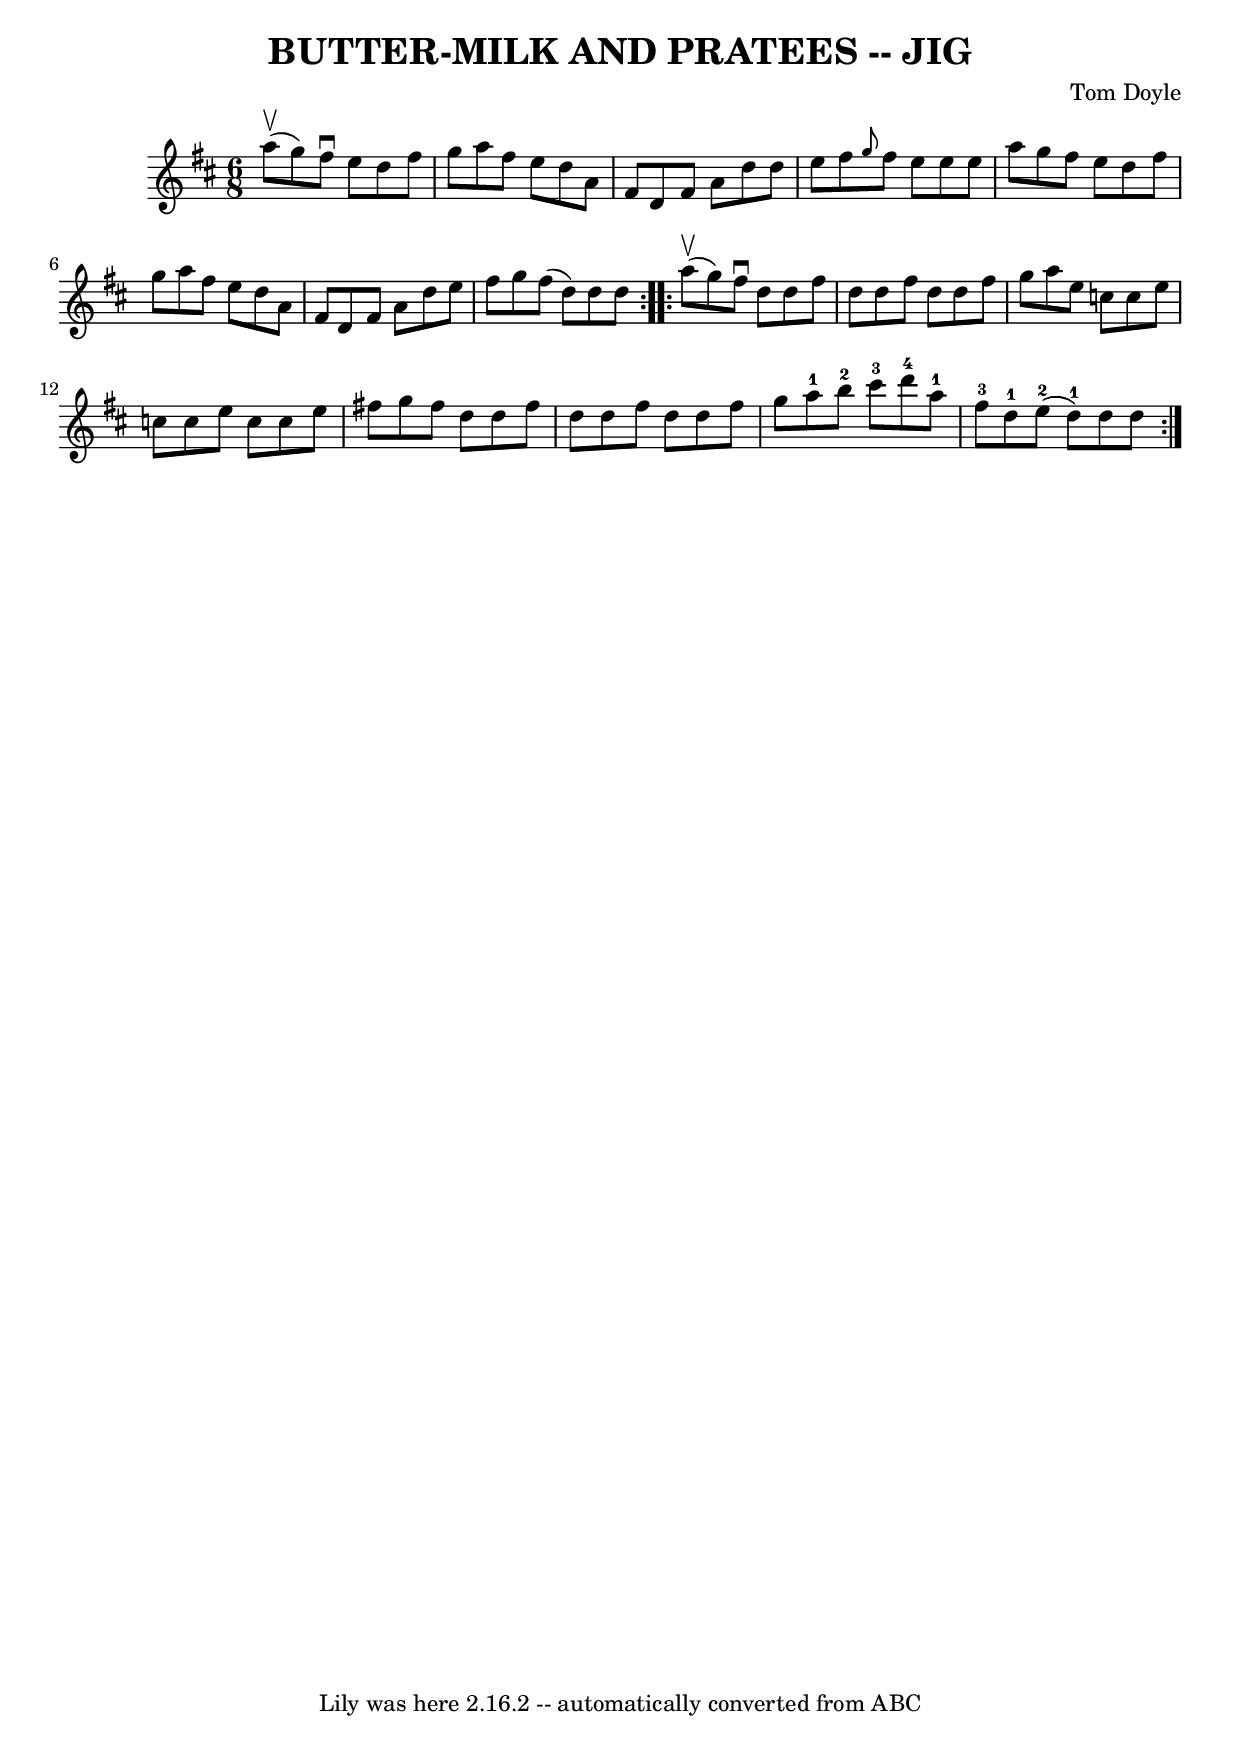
\version "2.16.2"
\include "Mammoth.ily"
\header {
  %% book = "Ryan's Mammoth Collection of Fiddle Tunes"
 composer = "Tom Doyle"
 crossRefNumber = "1"
 footnotes = ""
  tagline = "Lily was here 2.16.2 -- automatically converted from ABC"
  title = "BUTTER-MILK AND PRATEES -- JIG"

}
voicedefault =  {



  \repeat volta 2 {

    \time 6/8 
    \key d \major a''8 (^\upbow g''8)        |
 fs''8^\downbow e''8 d''8 fs''8 g''8 a''8    |
 fs''8 e''8 d''8 a'8 fs'8 d'8     |
 fs'8 a'8 d''8 d''8 e''8 fs''8     |
    \grace { g''8  
	   } fs''8 e''8 e''8 e''8 a''8 g''8    |  |
 fs''8 e''8 d''8 fs''8 g''8 a''8     |
 fs''8 e''8 d''8 a'8 fs'8 d'8     |
 fs'8 a'8 d''8 e''8 fs''8 g''8    |
 fs''8 (d''8) d''8 d''8    
  }     
  \repeat volta 2 { a''8 (^\upbow g''8 )        |
 fs''8^\downbow d''8 d''8 fs''8 d''8 d''8   |
 fs''8 d''8 d''8 fs''8 g''8 a''8    |
 e''8 c''8 c''8 e''8 c''8 c''8     |
 e''8 c''8 c''8 e''8 fs''!8 g''8    |  |
 fs''8 d''8 d''8 fs''8 d''8 d''8     |
 fs''8 d''8 d''8 fs''8 g''8 a''8-1    |
 b''8-2 cs'''8-3 d'''8-4 a''8-1 fs''8-3 d''8-1    |
 e''8-2(d''8-1) d''8 d''8 
    
  }   

}

\score{
  <<

    \context Staff="default"
    {
      \voicedefault 
      
    }

  >>
  \layout {
    
  }
  \midi {
  }

}
